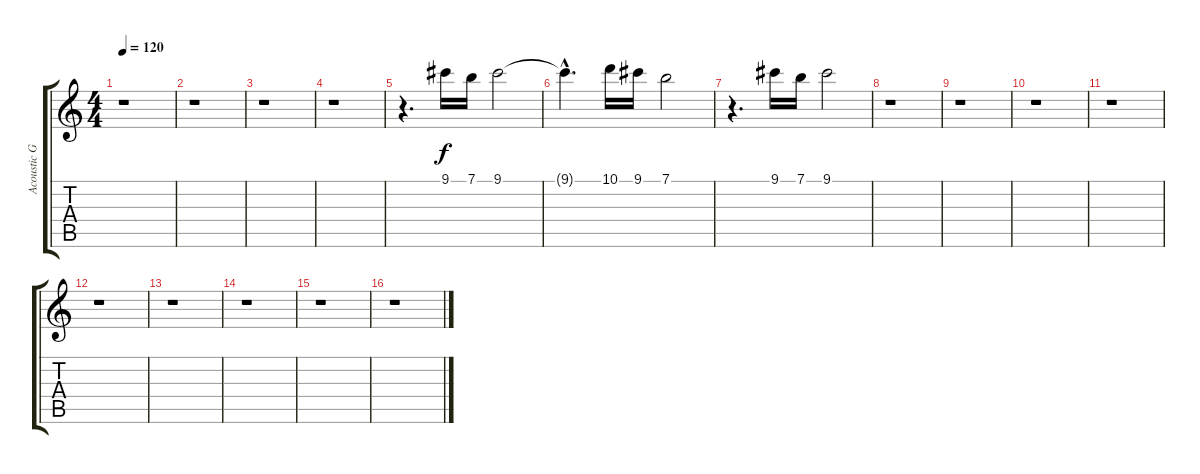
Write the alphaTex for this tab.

\track ("Acoustic Guitar" "Acoustic G") {instrument acousticguitarnylon}
\staff {score tabs}
\tuning (E4 B3 G3 D3 A2 E2) {hide}
\ts (4 4)
\tempo 120
\clef g2
\ks c
r.1{dy f} |
r.1 |
r.1 |
r.1 |
r.4{d} 9.1.16 7.1.16 9.1.2 |
9.1{hac t}.4{d} 10.1.16 9.1.16 7.1.2 |
r.4{d} 9.1.16 7.1.16 9.1.2 |
r.1 |
r.1 |
r.1 |
r.1 |
r.1 |
r.1 |
r.1 |
r.1 |
r.1
